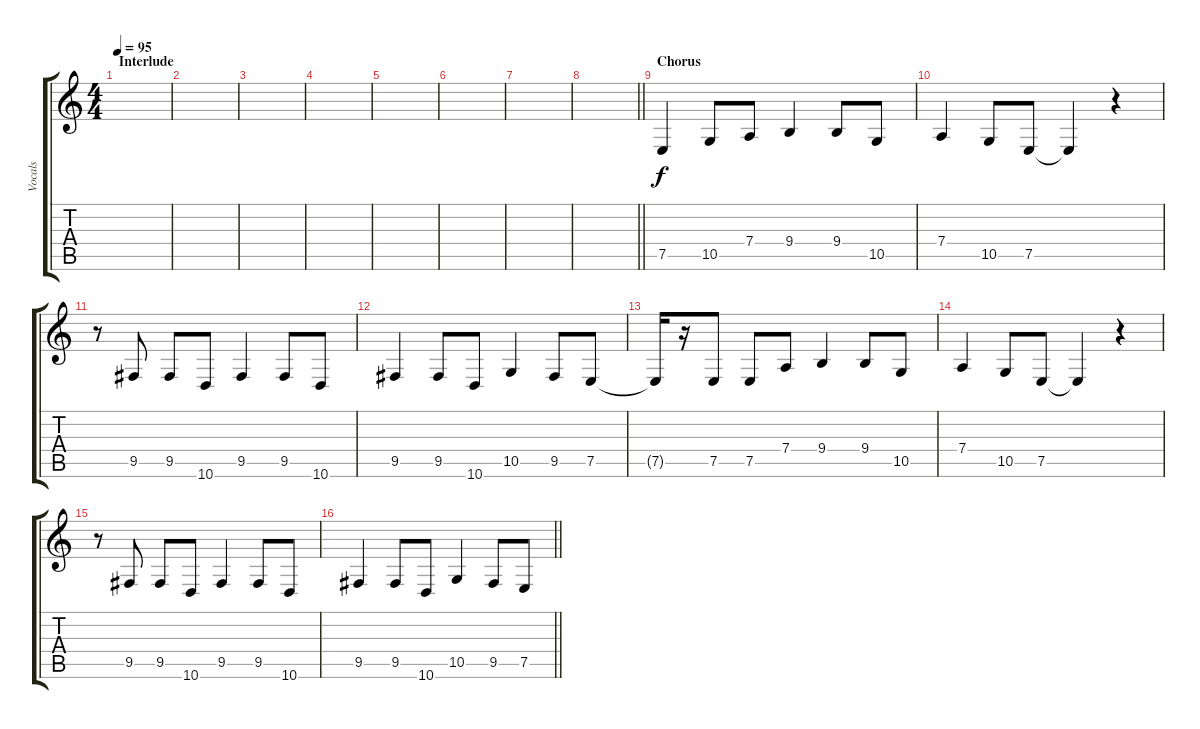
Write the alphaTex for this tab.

\track ("Vocals" "Vocals") {instrument altosax}
\staff {score tabs}
\tuning (E4 B3 G3 D3 A2 E2) {hide}
\ts (4 4)
\section ("" "Interlude")
\tempo 95
\clef g2
\ks c
|
|
|
|
|
|
|
\barLineRight lightlight
|
\section ("" "Chorus")
7.5.4 10.5.8 7.4.8 9.4.4 9.4.8 10.5.8 |
7.4.4 10.5.8 7.5.8 7.5{t}.4 r.4 |
r.8 9.5.8 9.5.8 10.6.8 9.5.4 9.5.8 10.6.8 |
9.5.4 9.5.8 10.6.8 10.5.4 9.5.8 7.5.8 |
7.5{t}.16 r.16 7.5.8 7.5.8 7.4.8 9.4.4 9.4.8 10.5.8 |
7.4.4 10.5.8 7.5.8 7.5{t}.4 r.4 |
r.8 9.5.8 9.5.8 10.6.8 9.5.4 9.5.8 10.6.8 |
\barLineRight lightlight
9.5.4 9.5.8 10.6.8 10.5.4 9.5.8 7.5.8
